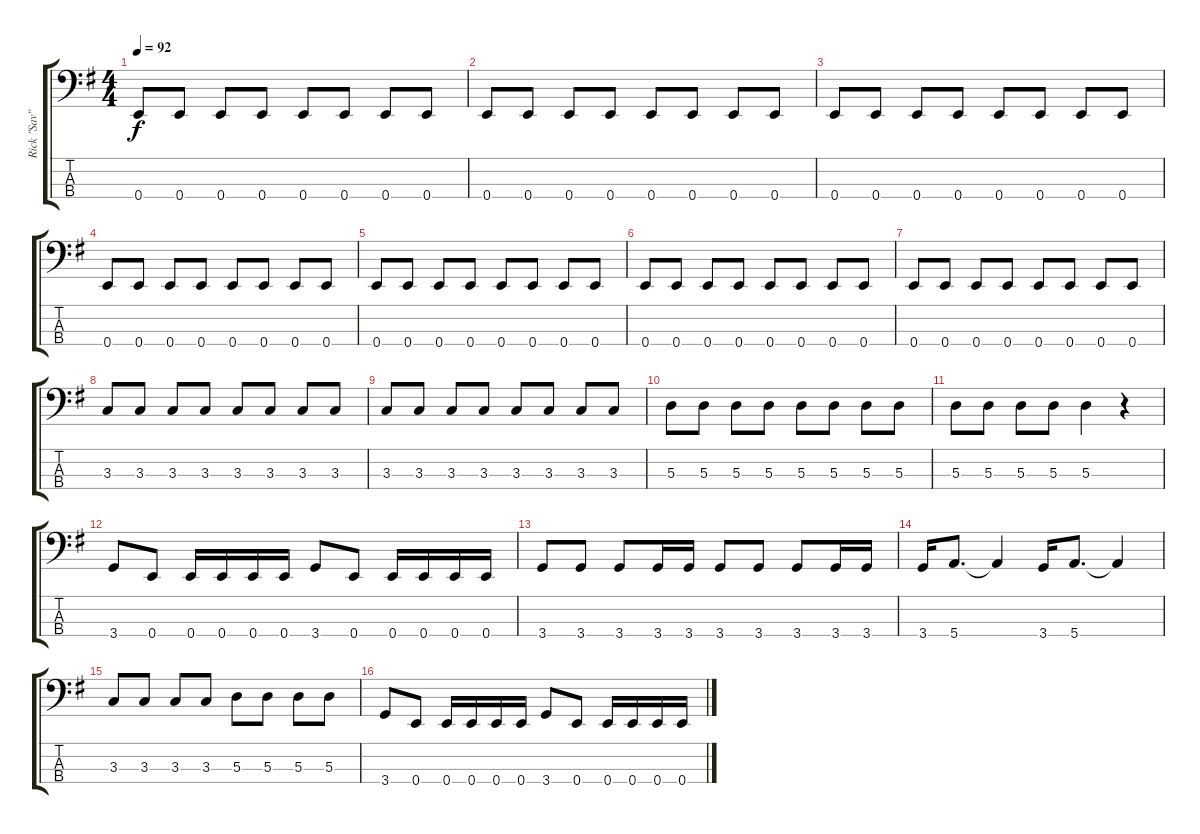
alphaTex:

\track ("Rick \"Sav\" Savage" "Rick \"Sav\"") {instrument slapbass1}
\staff {score tabs}
\tuning (G2 D2 A1 E1) {hide}
\ts (4 4)
\tempo 92
\clef f4
\ks eminor
0.4.8{dy f} 0.4.8 0.4.8 0.4.8 0.4.8 0.4.8 0.4.8 0.4.8 |
0.4.8 0.4.8 0.4.8 0.4.8 0.4.8 0.4.8 0.4.8 0.4.8 |
0.4.8 0.4.8 0.4.8 0.4.8 0.4.8 0.4.8 0.4.8 0.4.8 |
0.4.8 0.4.8 0.4.8 0.4.8 0.4.8 0.4.8 0.4.8 0.4.8 |
0.4.8 0.4.8 0.4.8 0.4.8 0.4.8 0.4.8 0.4.8 0.4.8 |
0.4.8 0.4.8 0.4.8 0.4.8 0.4.8 0.4.8 0.4.8 0.4.8 |
0.4.8 0.4.8 0.4.8 0.4.8 0.4.8 0.4.8 0.4.8 0.4.8 |
3.3.8 3.3.8 3.3.8 3.3.8 3.3.8 3.3.8 3.3.8 3.3.8 |
3.3.8 3.3.8 3.3.8 3.3.8 3.3.8 3.3.8 3.3.8 3.3.8 |
5.3.8 5.3.8 5.3.8 5.3.8 5.3.8 5.3.8 5.3.8 5.3.8 |
5.3.8 5.3.8 5.3.8 5.3.8 5.3.4 r.4 |
3.4.8 0.4.8 0.4.16 0.4.16 0.4.16 0.4.16 3.4.8 0.4.8 0.4.16 0.4.16 0.4.16 0.4.16 |
3.4.8 3.4.8 3.4.8 3.4.16 3.4.16 3.4.8 3.4.8 3.4.8 3.4.16 3.4.16 |
3.4.16 5.4.8{d} 5.4{t}.4 3.4.16 5.4.8{d} 5.4{t}.4 |
3.3.8 3.3.8 3.3.8 3.3.8 5.3.8 5.3.8 5.3.8 5.3.8 |
3.4.8 0.4.8 0.4.16 0.4.16 0.4.16 0.4.16 3.4.8 0.4.8 0.4.16 0.4.16 0.4.16 0.4.16
